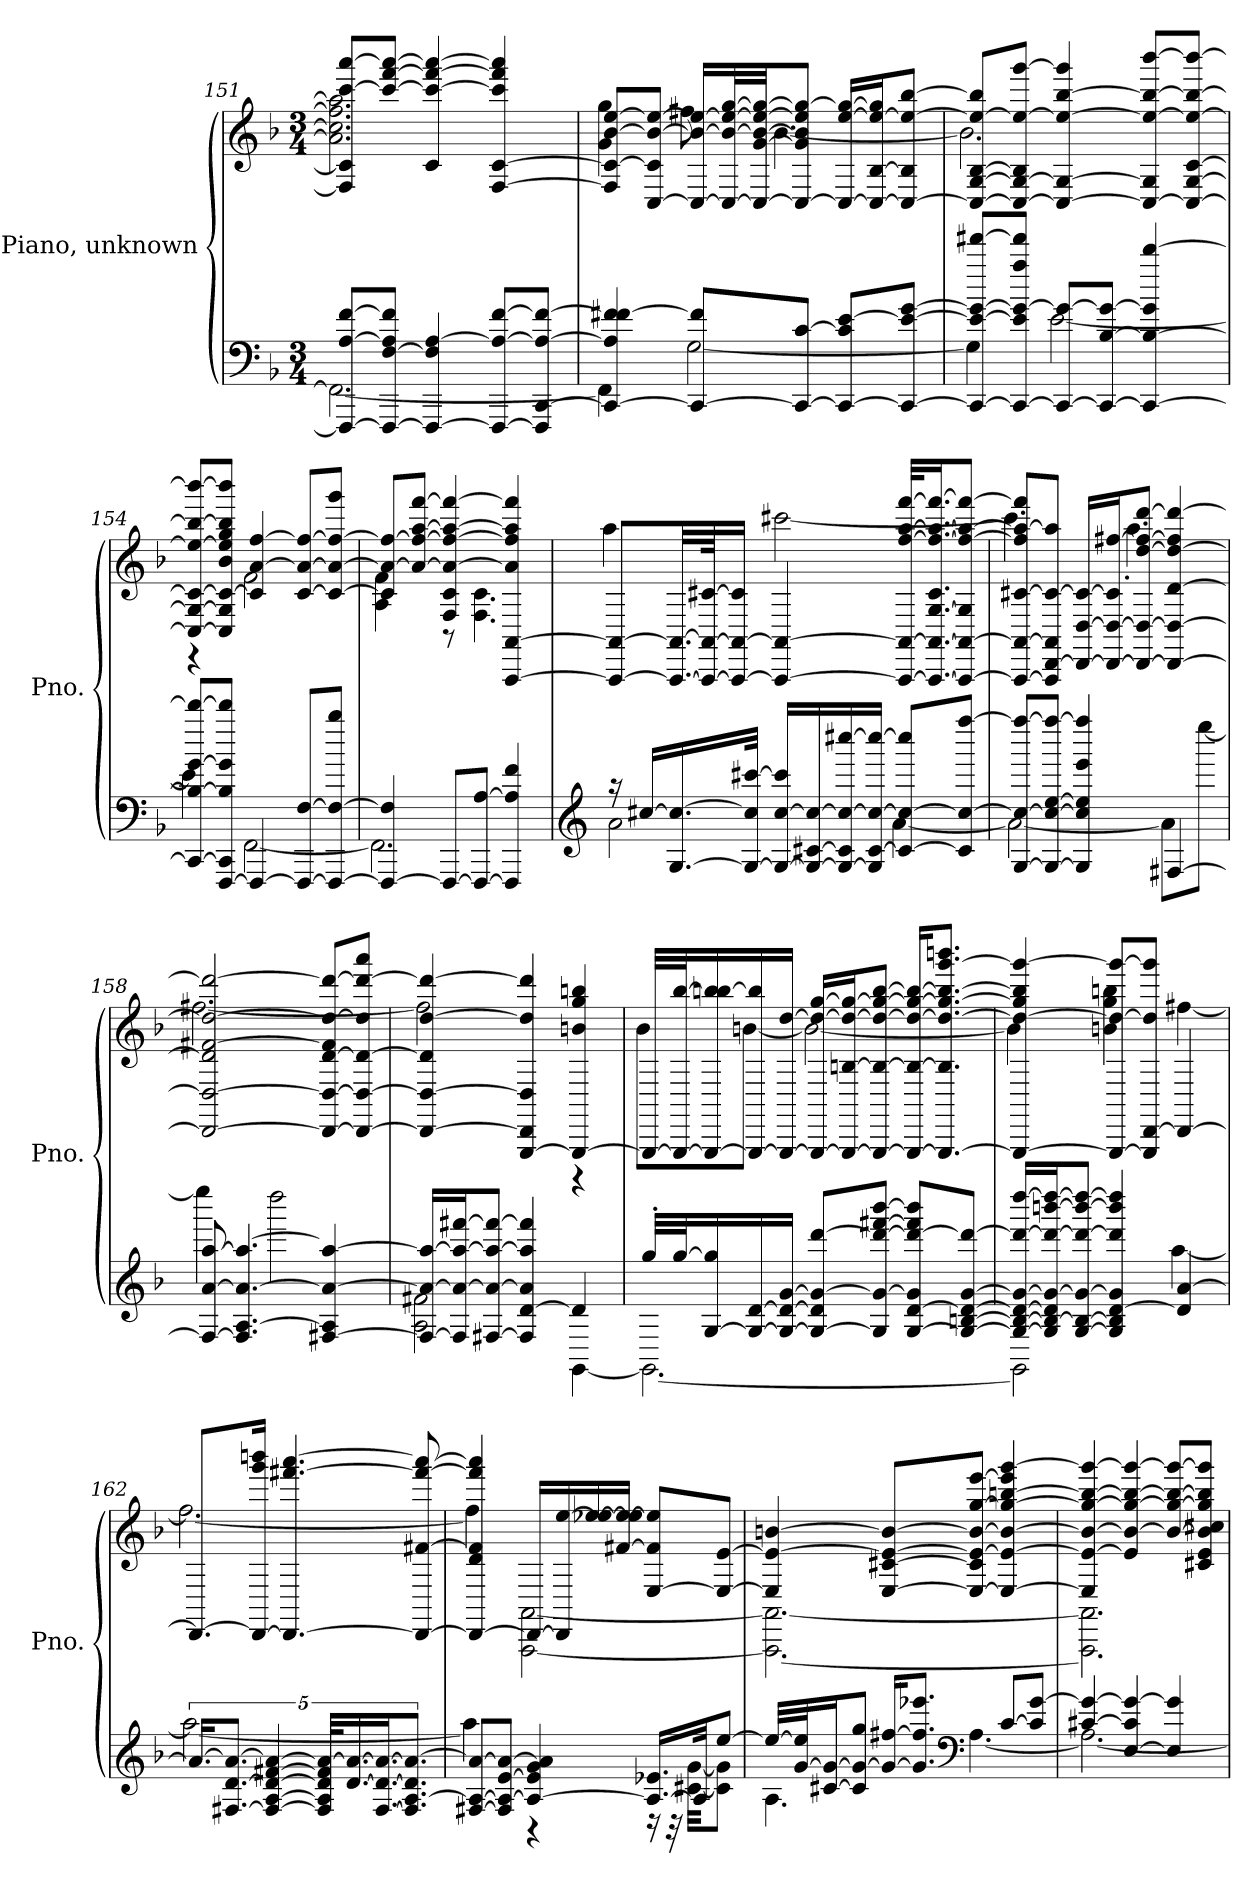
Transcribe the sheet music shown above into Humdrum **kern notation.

**kern	**kern
*part1	*part1
*staff2	*staff1
*I"Piano, unknown	*
*I'Pno.	*
*clefF4	*clefG2
*k[b-]	*k[b-]
*M3/4	*M3/4
=151	=151
*^	*^
8FFF/_ [8A/ [8f/L	2.FF\_	8F/] 8c/] [8ccc/ [8aaa/L	2.a\] 2.cc\] 2.ff\] 2.aa\]
8FFF/_ [8F/ 8A/] 8f/]J	.	8ccc/_ [8fff/ 8aaa/_J	.
4FFF/_ 4F/] [4A/	.	4c/ 4ccc/_ 4fff/_ 4aaa/_	.
8FFF/_ 8A/_ [8f/L	.	[4F/ [4c/ 4ccc/] 4fff/] 4aaa/]	.
8FFF/] [8CC/ 8A/_ 8f/_J	.	.	.
=152	=152	=152	=152
4CC/_ 4A/] 4f/] [4f#X/	4FF\]	8F/] 8c/_ [8b-/ [8ee/L	4g\ 4gg\
.	.	[8C/ 8c/] 8b-/_ 8ee/_J	.
8CC/_ 8f#/]L	[2G\	16C/_ 16b-/_ 16ee/_LL	8ff#X\
.	.	32C/_ 32b-/_ 32ee/_ [32gg/L	.
.	.	32C/_ [32g/ 32b-/_ 32ee/_ 32gg/_JJ	.
8CC/_ [8c/J	.	8C/_ 8g/] 8b-/] 8ee/] 8gg/_J	[4.b-\
8CC/_ 8c/] [8e/L	.	16C/_ [16ee/ 16gg/_LL	.
.	.	16C/_ [16B-/ 16ee/_ 16gg/]J	.
8CC/_ 8e/_ [8g/J	.	8C/_ 8B-/] 8ee/_ [8bb-/J	.
!!LO:PB:g=z	!!
=153	=153	=153	=153
8CC/_ 8e/_ 8g/_ [8fff#X/L	4G\]	8C/_ [8G/ [8B-/ 8ee/_ 8bb-/]L	2.b-\]
8CC/_ 8e/] 8g/_ 8aa/ 8fff#/]J	.	8C/_ 8G/_ 8B-/] 8ee/_ [8ggg/J	.
8CC/_ 8g/_L	[2e\	4C/_ 4G/_ 4ee/_ [4bb-/ 4ggg/]	.
8CC/_ [8B-/ 8g/_J	.	.	.
4CC/_ 4B-/_ 4g/] [4ddd/	.	8C/_ 8G/] 8ee/_ 8bb-/_ [8bbb-/L	.
.	.	8C/_ [8G/ [8c/ 8ee/_ 8bb-/_ 8bbb-/_J	.
=154	=154	=154	=154
8CC/_ 8B-/_ [8g/ 8ddd/_L	4e\]	8C/_ 8G/_ 8c/_ 8ee/_ 8bb-/_ 8bbb-/_L	4r
[8FFF/ 8CC/] 8B-/] 8g/] 8ddd/]J	.	8C/] 8G/] 8c/_ 8b-/ 8ee/] 8gg/ 8bb-/] 8bbb-/]J	.
4FFF/_	[2FF\	4c/] [4a/ [4ff/	2f\
8FFF/_ [8F/L	.	[8c/ 8a/_ 8ff/_L	.
8FFF/_ 8F/_ 8bb-/J	.	8c/_ 8a/_ 8ff/_ 8ggg/J	.
=155	=155	=155	=155
4FFF/_ 4F/]	2.FF\]	8c/] 8a/_ 8ff/_L	4A\ 4f\
.	.	8a/_ 8ff/_ [8aa/ [8fff/J	.
8FFF/L_	.	4F/ 4c/ 4a/_ 4ff/_ 4aa/_ 4fff/_	8r
8FFF/_ [8A/J	.	.	4.F\ 4.c\
4FFF/] 4A/] 4f/	.	[4AAA/ [4AA/ 4a/] 4ff/] 4aa/] 4fff/]	.
!!LO:LB:g=z	!!
=156	=156	=156	=156
*clefG2	*	*	*
16r	2a\	8AAA/_ 8AA/_L	4aa\
[16cc#X/LL	.	.	.
[16.G/ 16.cc#/_	.	32.AAA/_ 32.AA/_LL	.
.	.	64AAA/_ 64AA/_ [64c#X/JK	.
.	.	16AAA/_ 16AA/_ 16c#/]JJ	.
32G/_ 32cc#/] [32ccc#X/JJk	.	.	.
16G/_ [16cc#/ 16ccc#/]LL	.	4AAA/_ 4AA/_	[2ccc#X\
16G/_ [16c#X/ 16cc#/_	.	.	.
16G/_ 16c#/] 16cc#/_ [16cccc#X/	.	.	.
16G/] [16c#/ 16cc#/_ 16cccc#/_JJ	.	.	.
8c#/_ 8cc#/_ 8cccc#/]L	[4a\	32AAA/_ 32AA/_ [32ff/ [32aa/ [32fff/KLL	.
.	.	16.AAA/_ 16.AA/_ [16.G/ 16.c#/ 16.ff/_ 16.aa/_ 16.fff/_J	.
8c#/] 8cc#/_ [8ffff/J	.	8AAA/_ 8AA/_ 8G/] 8ff/_ 8aa/_ 8fff/_J	.
=157	=157	=157	=157
[8G/ 8cc#/_ 8ffff/_L	2a\_	8AAA/_ 8AA/_ [8c#X/ 8ff/] 8aa/_ 8fff/]L	4.ccc#\]
8G/_ 8cc#/_ [8ee/ 8ffff/_J	.	8AAA/] [8DD/ 8AA/] 8c#/_ 8aa/]J	.
4G/] 4cc#/] 4ee/] 4eee/ 4ffff/]	.	16DD/_ [16D/ 16c#/_LL	.
.	.	16DD/_ 16D/_ 16c#/] [16ff#X/J	.
.	.	8DD/_ 8D/_ [8dd/ 8ff#/_ [8ddd/J	4.aa'\
[4F#X/	8a\L]	4DD/_ 4D/_ [4d/ 4dd/_ 4ff#/] 4ddd/_	.
.	[8eeee\J	.	.
=158	=158	=158	=158
8F#/_ [8a/ [8aa/	4eeee\]	2DD/_ 2D/_ 2d/] [2f#X/ 2dd/_ 2ddd/_	[2.ff#X\
4.F#/] [4.A/ 4.a/_ 4.aa/_	.	.	.
.	2dddd\	.	.
[4F#X/ 4A/] 4a/_ 4aa/_	.	8DD/_ 8D/_ [8d/ 8f#/] 8dd/_ 8ddd/_L	.
.	.	8DD/_ 8D/_ 8d/_ 8dd/] 8ddd/_ 8aaa/J	.
!!LO:LB:g=z	!!
=159	=159	=159	=159
16F#/_ 16a/_ 16aa/_LL	2A\ 2f#X\	4DD/_ 4D/_ 4d/] [4dd/ 4ddd/_	2ff#\]
16F#/] 16a/_ 16aa/_ [16fff#X/J	.	.	.
[8F#X/ 8a/_ 8aa/_ 8fff#/_J	.	.	.
4F#/] [4d/ 4a/] 4aa/] 4fff#/]	.	[4GGG/ 4DD/] 4D/] 4dd/] 4ddd/]	.
4d/]	[4GG\	4GGG/_ 4bn/ 4gg/ 4bbn/	4r
=160	=160	=160	=160
32gg'/LLL	2.GG\_	32GGG/LLL_	8b-\L
[32gg/J	.	32GGG/_ [32bb-/J	.
[16G/ 16gg/]	.	16GGG/_ 16bb-/] [16bbn/	.
16G/_ [16d/	.	16GGG/_ 16bb/]	[8bn\J
16G/_ 16d/_ [16g/JJ	.	16GGG/_ [16dd/JJ	.
8G/_ 8d/] 8g/_ [8ddd/L	.	16GGG/_ 16dd/_ [16gg/LL	2b\_
.	.	16GGG/_ [16Bn/ 16dd/_ 16gg/_J	.
8G/] 8g/_ 8ddd/_ [8fff#X/ [8bbb-/J	.	8GGG/_ 8B/_ 8dd/_ 8gg/_ [8bb/J	.
[8G/ [8d/ 8g/] 8ddd/_ 8fff#/] 8bbb-/]L	.	16GGG/_ 16B/_ 16dd/_ 16gg/_ 16bb/_KL	.
.	.	8.GGG/_ 8.B/] 8.dd/_ 8.gg/_ 8.bb/_ [8.ggg/ 8.bbbn/J	.
8G/_ [8Bn/ 8d/_ [8g/ 8ddd/_J	.	.	.
=161	=161	=161	=161
16G/_ 16B/_ 16d/_ 16g/_ 16ddd/_ [16dddd/LL	2GG\]	4GGG/_ 4dd/_ 4gg/] 4bb/] 4ggg/_	4b\]
16G/] 16B/_ 16d/] 16g/_ 16ddd/_ [16bbbn/ 16dddd/_J	.	.	.
[8G/ 8B/_ 8g/_ 8ddd/_ 8bbb/_ 8dddd/_J	.	.	.
4G/] 4B/] [4d/ 4g/] 4ddd/] 4bbb/] 4dddd/]	.	8GGG/_ 8dd/_ 8ggg/_L	4bn\ 4gg\ 4bbn\
.	.	8GGG/] [8DD/ 8dd/] 8ggg/]J	.
4d/] [4a/	[4aa\	4DD/_	[4ff#X\
!!LO:LB:g=z	!!
=162	=162	=162	=162
20.a/KL_	2.aa\_	8.DD/L_	2.ff#\_
[10.F#X/ [10.d/ 10.a/_J	.	.	.
.	.	16DD/_ 16ggg/ 16bbbn/Jk	.
5F#/_ [5A/ 5d/_ [5f#X/ 5a/_	.	.	.
.	.	4.DD/_ [4.fff#X/ [4.aaa/	.
40F#/] 40A/] 40d/] 40f#/] 40a/_KLL	.	.	.
[20.d/ 20.a/_	.	.	.
[20.F#/ 20.d/_ 20.a/_J	.	.	.
10.F#/] [10.A/ 10.d/] 10.a/_J	.	.	.
.	.	8DD/_ [8f#X/ 8fff#/_ 8aaa/_	.
=163	=163	=163	=163
[8F#X/ 8A/_ 8a/_L	4aa\]	4DD/_ 4d/ 4f#/] 4fff#/] 4aaa/]	4ff#\]
8F#/] 8A/_ [8e/ 8a/_J	.	.	.
4A/_ 4e/] 4g/ 4a/]	4r	16DD/LL_	[2AAA\ [2AA\
.	.	16DD/] [16ee/	.
.	.	[16ee-X/ 16ee/_	.
.	.	[16f#X/ 16ee-/_ 16ee/]JJ	.
16.A/_ 16.e-X/LL	16r	[8E/ 8f#/] 8ee-/]L	.
.	32r	.	.
32A/JK]	[32c#X\ [32g\KKL	.	.
[8ee/J	8c#\] 8g\]J	8E/_ [8e/J	.
!!LO:LB:g=z	!!
=164	=164	=164	=164
32ee/LLL_	4.A\	4E/] 4e/_ [4bn/	2.AAA\_ 2.AA\_
[32g/ 32ee/]J	.	.	.
[16c#X/ 16g/_J	.	.	.
8c#/] 8g/_ 8gg/J	.	.	.
16g/_ [16ff#X/KL	.	[8E/ [8c#X/ 8e/_ 8b/_L	.
8.g/] 8.ff#/] 8.eee-X/J	.	.	.
*clefF4	*	*	*
.	[4.A\	8E/_ 8c#/] 8e/_ 8b/_ [8gg/ [8eee/J	.
[8c#/L	.	4E/_ 4e/_ 4b/_ 4gg/_ [4bbn/ 4eee/] [4ggg/	.
8c#/] [8g/J	.	.	.
=165	=165	=165	=165
[4c#X/ 4g/_	2.A\_	4E/] 4e/_ 4b/_ 4gg/_ 4bb/_ 4ggg/_	2.AAA\] 2.AA\]
[4E/ 4c#/] 4g/_	.	4e/] 4b/_ 4gg/_ 4bb/_ 4ggg/_	.
4E/] 4g/]	.	8b/_ 8gg/_ 8bb/_ 8ggg/_L	.
.	.	8c#X/ 8e/ 8b/] 8cc#X/ 8gg/] 8bb/] 8ggg/]J	.
*v	*v	*	*
*	*v	*v
=	=
*-	*-
